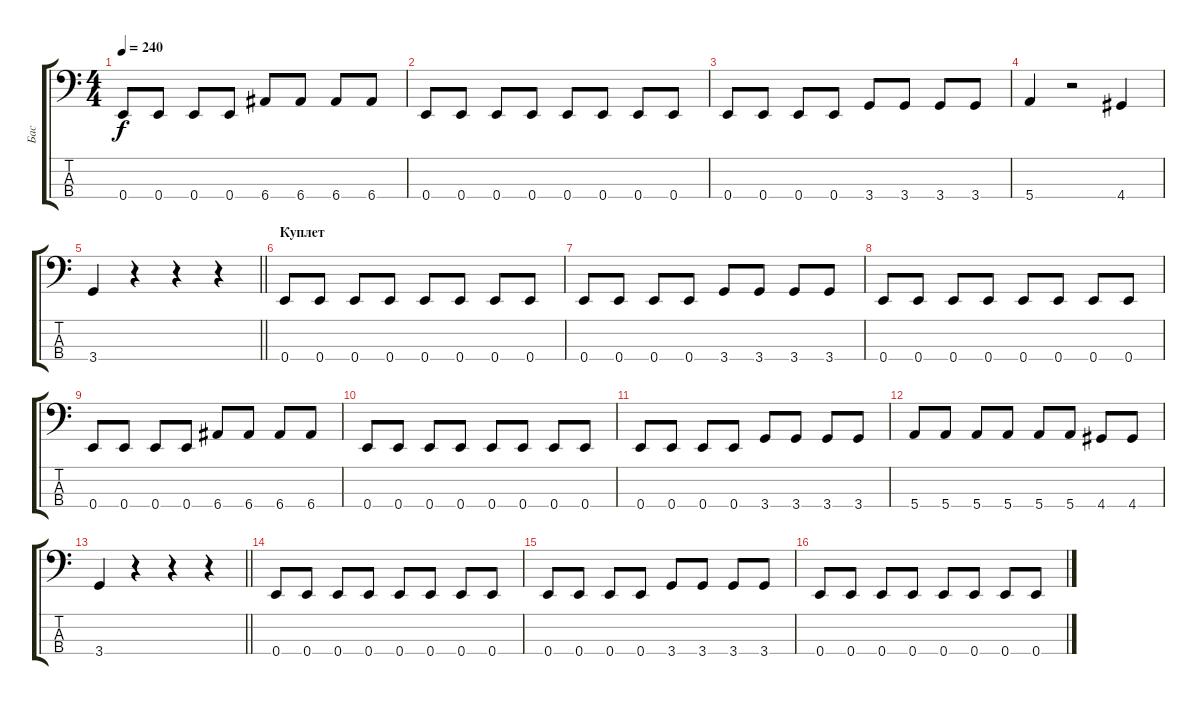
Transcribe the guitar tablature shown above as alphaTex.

\track ("Бас" "Бас") {instrument electricbassfinger}
\staff {score tabs}
\tuning (G2 D2 A1 E1) {hide}
\ts (4 4)
\tempo 240
\clef f4
\ks c
0.4.8{dy f} 0.4.8 0.4.8 0.4.8 6.4.8 6.4.8 6.4.8 6.4.8 |
0.4.8 0.4.8 0.4.8 0.4.8 0.4.8 0.4.8 0.4.8 0.4.8 |
0.4.8 0.4.8 0.4.8 0.4.8 3.4.8 3.4.8 3.4.8 3.4.8 |
5.4.4 r.2 4.4.4 |
\barLineRight lightlight
3.4.4 r.4 r.4 r.4 |
\section ("" "Куплет")
0.4.8 0.4.8 0.4.8 0.4.8 0.4.8 0.4.8 0.4.8 0.4.8 |
0.4.8 0.4.8 0.4.8 0.4.8 3.4.8 3.4.8 3.4.8 3.4.8 |
0.4.8 0.4.8 0.4.8 0.4.8 0.4.8 0.4.8 0.4.8 0.4.8 |
0.4.8 0.4.8 0.4.8 0.4.8 6.4.8 6.4.8 6.4.8 6.4.8 |
0.4.8 0.4.8 0.4.8 0.4.8 0.4.8 0.4.8 0.4.8 0.4.8 |
0.4.8 0.4.8 0.4.8 0.4.8 3.4.8 3.4.8 3.4.8 3.4.8 |
5.4.8 5.4.8 5.4.8 5.4.8 5.4.8 5.4.8 4.4.8 4.4.8 |
\barLineRight lightlight
3.4.4 r.4 r.4 r.4 |
0.4.8 0.4.8 0.4.8 0.4.8 0.4.8 0.4.8 0.4.8 0.4.8 |
0.4.8 0.4.8 0.4.8 0.4.8 3.4.8 3.4.8 3.4.8 3.4.8 |
0.4.8 0.4.8 0.4.8 0.4.8 0.4.8 0.4.8 0.4.8 0.4.8
